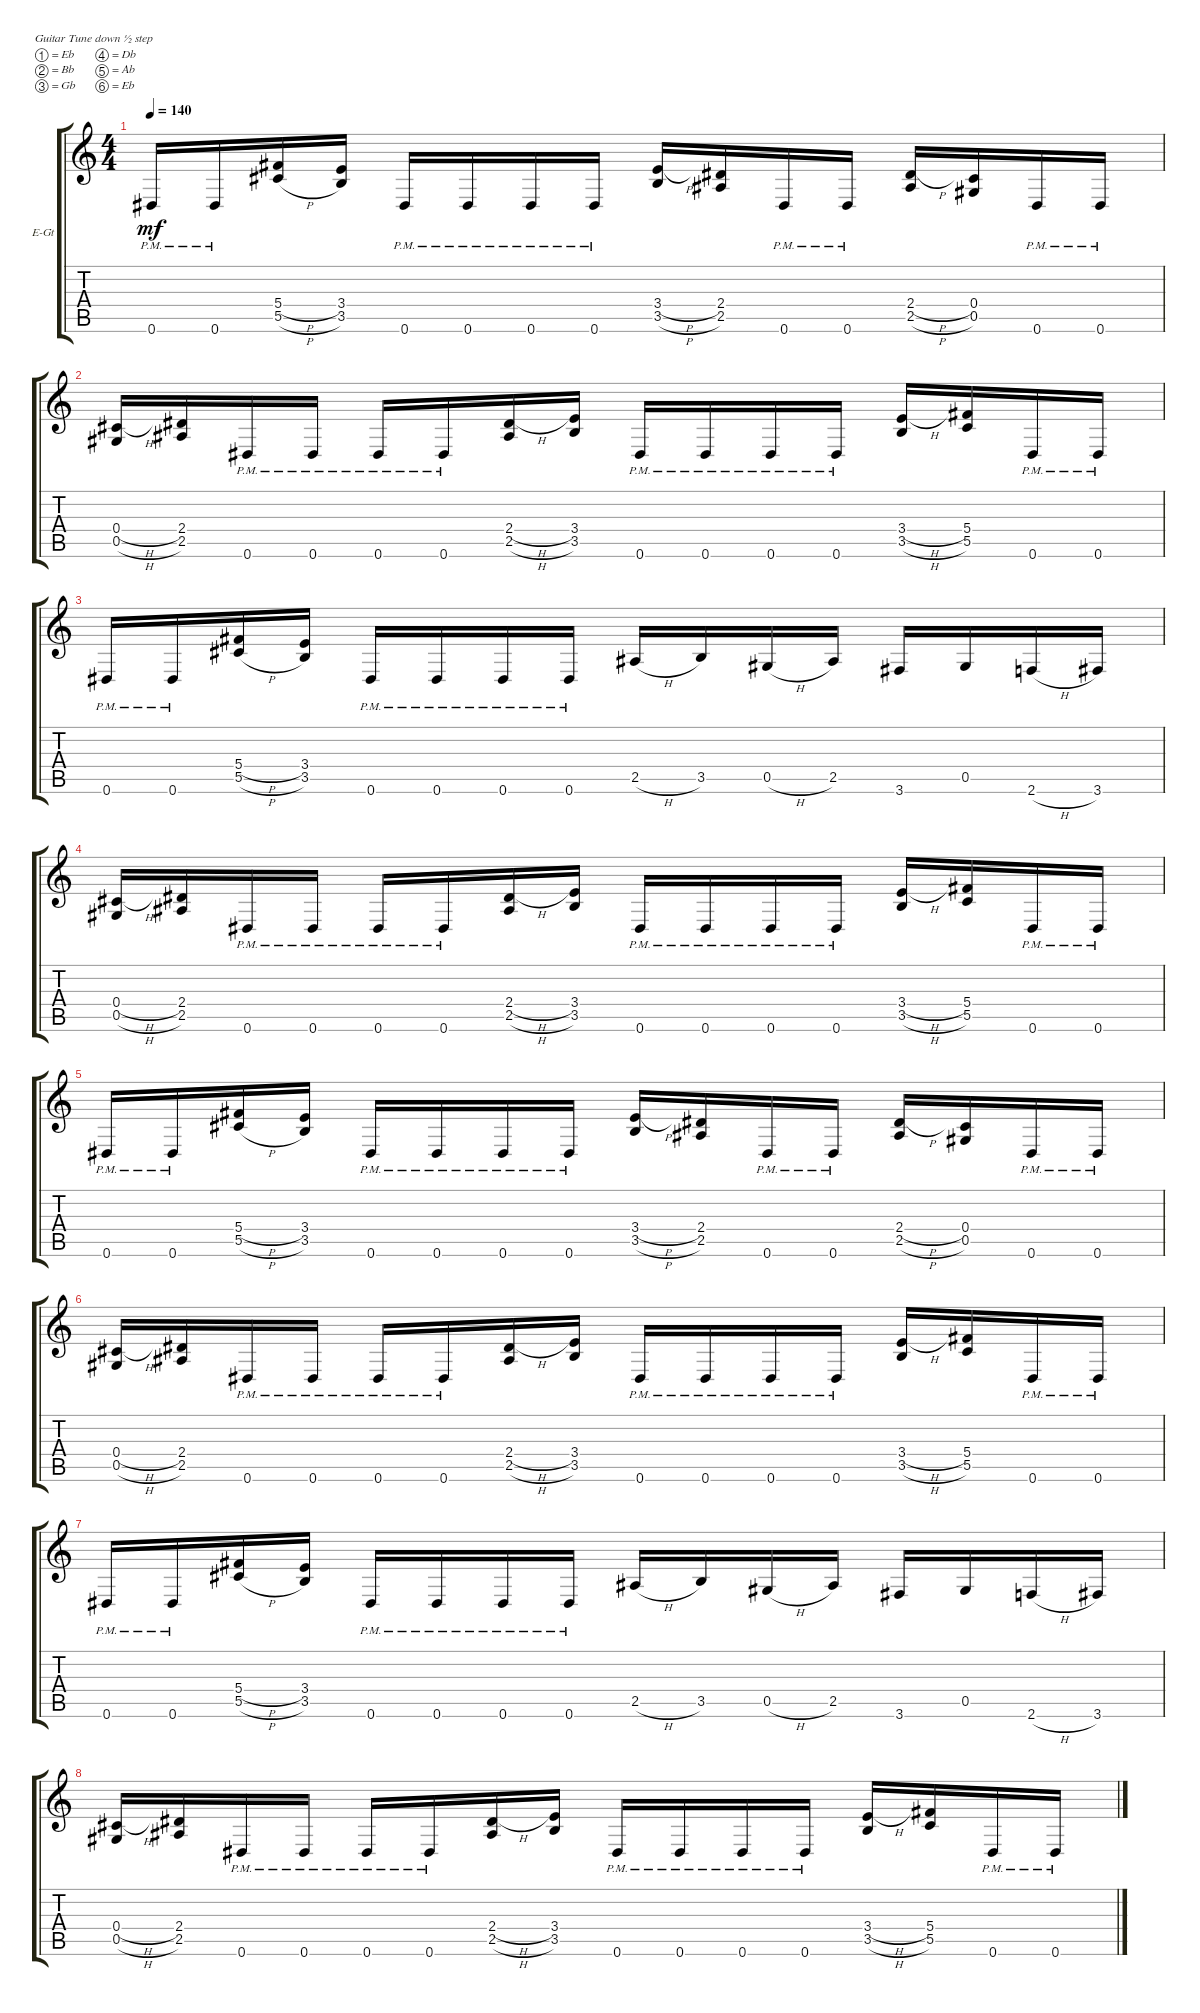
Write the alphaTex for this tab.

\bracketExtendMode groupsimilarinstruments
\firstSystemTrackNameOrientation horizontal
\otherSystemsTrackNameOrientation horizontal
\track ("left" "E-Gt") {instrument distortionguitar}
\staff {score tabs}
\tuning (Eb4 Bb3 Gb3 Db3 Ab2 Eb2)
\ts (4 4)
\tempo 140
\clef g2
\ks c
0.6{pm}.16{dy mf} 0.6{pm}.16 (5.4{h} 5.5{h}).16 (3.4 3.5).16 0.6{pm}.16 0.6{pm}.16 0.6{pm}.16 0.6{pm}.16 (3.5{h} 3.4{h}).16 (2.5 2.4).16 0.6{pm}.16 0.6{pm}.16 (2.5{h} 2.4{h}).16 (0.5 0.4).16 0.6{pm}.16 0.6{pm}.16 |
(0.5{h} 0.4{h}).16 (2.5 2.4).16 0.6{pm}.16 0.6{pm}.16 0.6{pm}.16 0.6{pm}.16 (2.5{h} 2.4{h}).16 (3.5 3.4).16 0.6{pm}.16 0.6{pm}.16 0.6{pm}.16 0.6{pm}.16 (3.5{h} 3.4{h}).16 (5.5 5.4).16 0.6{pm}.16 0.6{pm}.16 |
0.6{pm}.16 0.6{pm}.16 (5.4{h} 5.5{h}).16 (3.4 3.5).16 0.6{pm}.16 0.6{pm}.16 0.6{pm}.16 0.6{pm}.16 2.5{h}.16 3.5.16 0.5{h}.16 2.5.16 3.6.16 0.5.16 2.6{h}.16 3.6.16 |
(0.5{h} 0.4{h}).16 (2.5 2.4).16 0.6{pm}.16 0.6{pm}.16 0.6{pm}.16 0.6{pm}.16 (2.5{h} 2.4{h}).16 (3.5 3.4).16 0.6{pm}.16 0.6{pm}.16 0.6{pm}.16 0.6{pm}.16 (3.5{h} 3.4{h}).16 (5.5 5.4).16 0.6{pm}.16 0.6{pm}.16 |
0.6{pm}.16 0.6{pm}.16 (5.4{h} 5.5{h}).16 (3.4 3.5).16 0.6{pm}.16 0.6{pm}.16 0.6{pm}.16 0.6{pm}.16 (3.5{h} 3.4{h}).16 (2.5 2.4).16 0.6{pm}.16 0.6{pm}.16 (2.5{h} 2.4{h}).16 (0.5 0.4).16 0.6{pm}.16 0.6{pm}.16 |
(0.5{h} 0.4{h}).16 (2.5 2.4).16 0.6{pm}.16 0.6{pm}.16 0.6{pm}.16 0.6{pm}.16 (2.5{h} 2.4{h}).16 (3.5 3.4).16 0.6{pm}.16 0.6{pm}.16 0.6{pm}.16 0.6{pm}.16 (3.5{h} 3.4{h}).16 (5.5 5.4).16 0.6{pm}.16 0.6{pm}.16 |
0.6{pm}.16 0.6{pm}.16 (5.4{h} 5.5{h}).16 (3.4 3.5).16 0.6{pm}.16 0.6{pm}.16 0.6{pm}.16 0.6{pm}.16 2.5{h}.16 3.5.16 0.5{h}.16 2.5.16 3.6.16 0.5.16 2.6{h}.16 3.6.16 |
(0.5{h} 0.4{h}).16 (2.5 2.4).16 0.6{pm}.16 0.6{pm}.16 0.6{pm}.16 0.6{pm}.16 (2.5{h} 2.4{h}).16 (3.5 3.4).16 0.6{pm}.16 0.6{pm}.16 0.6{pm}.16 0.6{pm}.16 (3.5{h} 3.4{h}).16 (5.5 5.4).16 0.6{pm}.16 0.6{pm}.16
